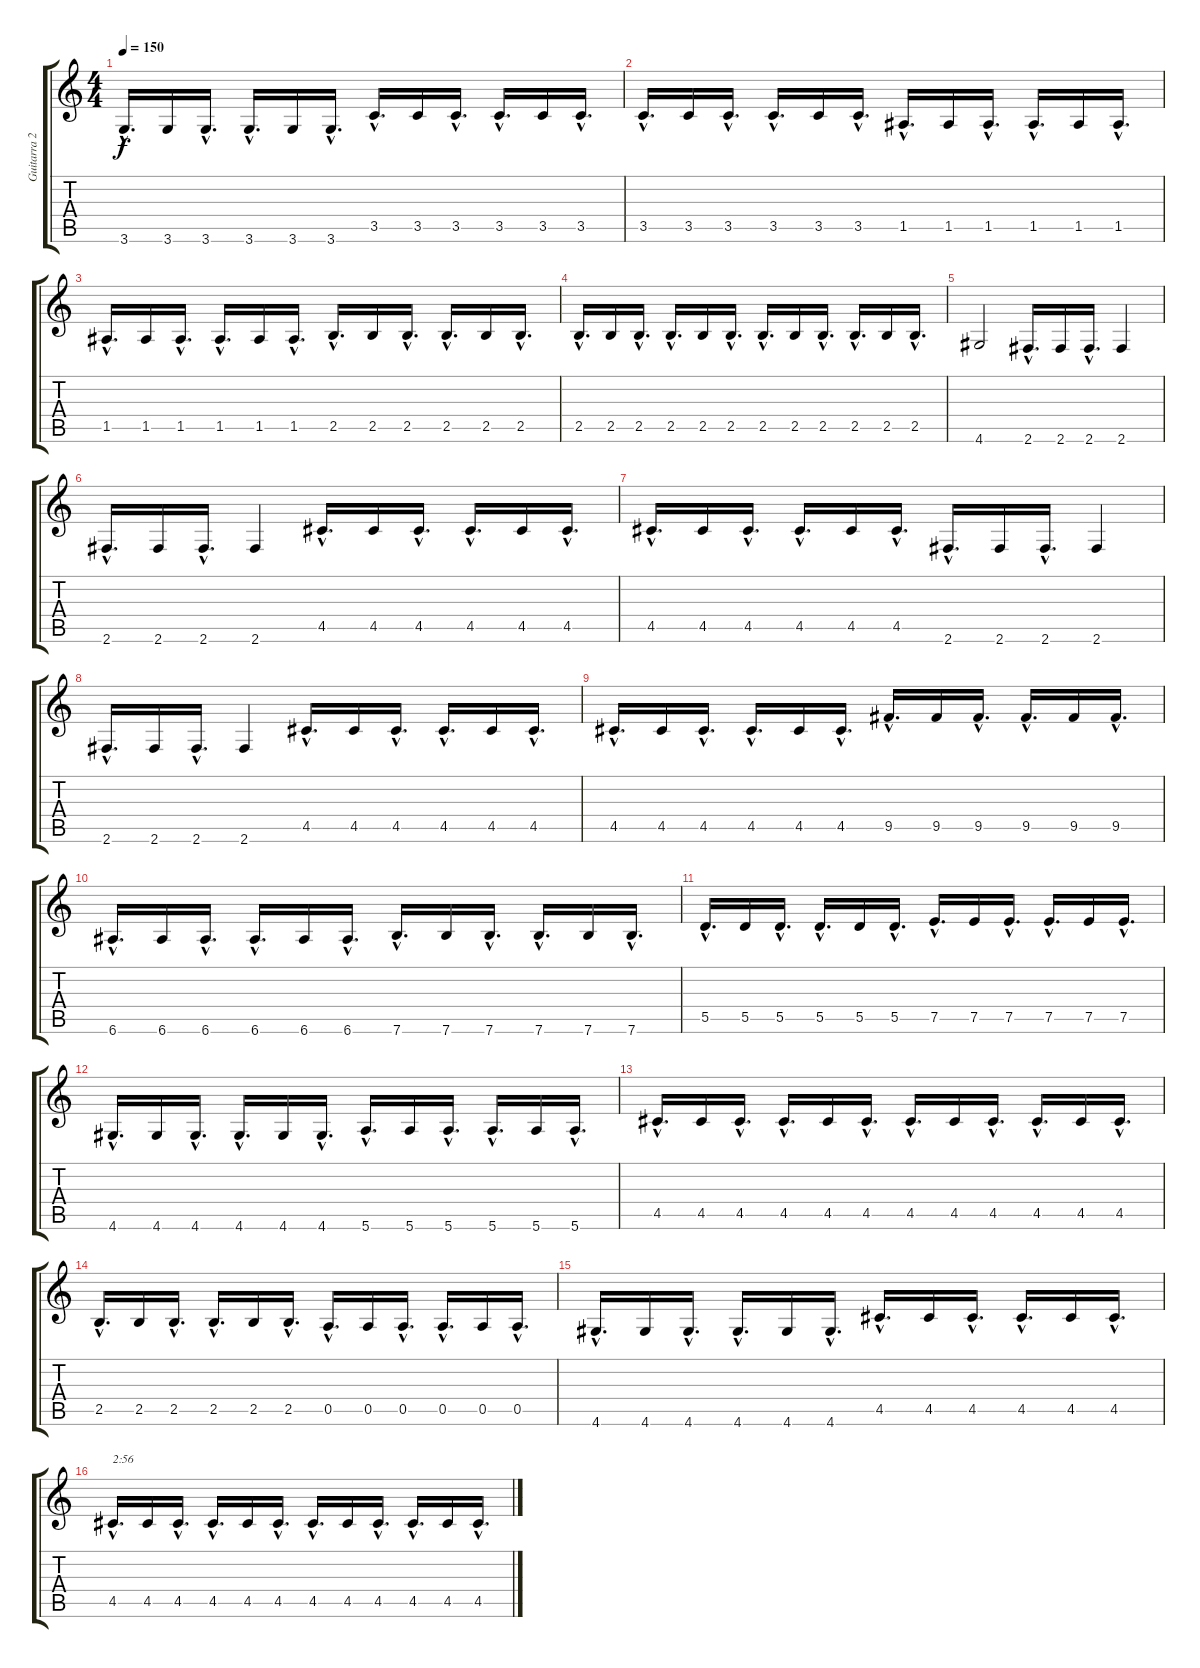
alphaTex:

\track ("Guitarra 2" "Guitarra 2") {instrument overdrivenguitar}
\staff {score tabs}
\tuning (E4 B3 G3 D3 A2 E2) {hide}
\ts (4 4)
\tempo 150
\clef g2
\ks c
3.6{hac}.16{d dy f} 3.6.16 3.6{hac}.16{d} 3.6{hac}.16{d} 3.6.16 3.6{hac}.16{d} 3.5{hac}.16{d} 3.5.16 3.5{hac}.16{d} 3.5{hac}.16{d} 3.5.16 3.5{hac}.16{d} |
3.5{hac}.16{d} 3.5.16 3.5{hac}.16{d} 3.5{hac}.16{d} 3.5.16 3.5{hac}.16{d} 1.5{hac}.16{d} 1.5.16 1.5{hac}.16{d} 1.5{hac}.16{d} 1.5.16 1.5{hac}.16{d} |
1.5{hac}.16{d} 1.5.16 1.5{hac}.16{d} 1.5{hac}.16{d} 1.5.16 1.5{hac}.16{d} 2.5{hac}.16{d} 2.5.16 2.5{hac}.16{d} 2.5{hac}.16{d} 2.5.16 2.5{hac}.16{d} |
2.5{hac}.16{d} 2.5.16 2.5{hac}.16{d} 2.5{hac}.16{d} 2.5.16 2.5{hac}.16{d} 2.5{hac}.16{d} 2.5.16 2.5{hac}.16{d} 2.5{hac}.16{d} 2.5.16 2.5{hac}.16{d} |
4.6.2 2.6{hac}.16{d} 2.6.16 2.6{hac}.16{d} 2.6.4 |
2.6{hac}.16{d} 2.6.16 2.6{hac}.16{d} 2.6.4 4.5{hac}.16{d} 4.5.16 4.5{hac}.16{d} 4.5{hac}.16{d} 4.5.16 4.5{hac}.16{d} |
4.5{hac}.16{d} 4.5.16 4.5{hac}.16{d} 4.5{hac}.16{d} 4.5.16 4.5{hac}.16{d} 2.6{hac}.16{d} 2.6.16 2.6{hac}.16{d} 2.6.4 |
2.6{hac}.16{d} 2.6.16 2.6{hac}.16{d} 2.6.4 4.5{hac}.16{d} 4.5.16 4.5{hac}.16{d} 4.5{hac}.16{d} 4.5.16 4.5{hac}.16{d} |
4.5{hac}.16{d} 4.5.16 4.5{hac}.16{d} 4.5{hac}.16{d} 4.5.16 4.5{hac}.16{d} 9.5{hac}.16{d} 9.5.16 9.5{hac}.16{d} 9.5{hac}.16{d} 9.5.16 9.5{hac}.16{d} |
6.6{hac}.16{d} 6.6.16 6.6{hac}.16{d} 6.6{hac}.16{d} 6.6.16 6.6{hac}.16{d} 7.6{hac}.16{d} 7.6.16 7.6{hac}.16{d} 7.6{hac}.16{d} 7.6.16 7.6{hac}.16{d} |
5.5{hac}.16{d} 5.5.16 5.5{hac}.16{d} 5.5{hac}.16{d} 5.5.16 5.5{hac}.16{d} 7.5{hac}.16{d} 7.5.16 7.5{hac}.16{d} 7.5{hac}.16{d} 7.5.16 7.5{hac}.16{d} |
4.6{hac}.16{d} 4.6.16 4.6{hac}.16{d} 4.6{hac}.16{d} 4.6.16 4.6{hac}.16{d} 5.6{hac}.16{d} 5.6.16 5.6{hac}.16{d} 5.6{hac}.16{d} 5.6.16 5.6{hac}.16{d} |
4.5{hac}.16{d} 4.5.16 4.5{hac}.16{d} 4.5{hac}.16{d} 4.5.16 4.5{hac}.16{d} 4.5{hac}.16{d} 4.5.16 4.5{hac}.16{d} 4.5{hac}.16{d} 4.5.16 4.5{hac}.16{d} |
2.5{hac}.16{d} 2.5.16 2.5{hac}.16{d} 2.5{hac}.16{d} 2.5.16 2.5{hac}.16{d} 0.5{hac}.16{d} 0.5.16 0.5{hac}.16{d} 0.5{hac}.16{d} 0.5.16 0.5{hac}.16{d} |
4.6{hac}.16{d} 4.6.16 4.6{hac}.16{d} 4.6{hac}.16{d} 4.6.16 4.6{hac}.16{d} 4.5{hac}.16{d} 4.5.16 4.5{hac}.16{d} 4.5{hac}.16{d} 4.5.16 4.5{hac}.16{d} |
4.5{hac}.16{d txt "2:56"} 4.5.16 4.5{hac}.16{d} 4.5{hac}.16{d} 4.5.16 4.5{hac}.16{d} 4.5{hac}.16{d} 4.5.16 4.5{hac}.16{d} 4.5{hac}.16{d} 4.5.16 4.5{hac}.16{d}
